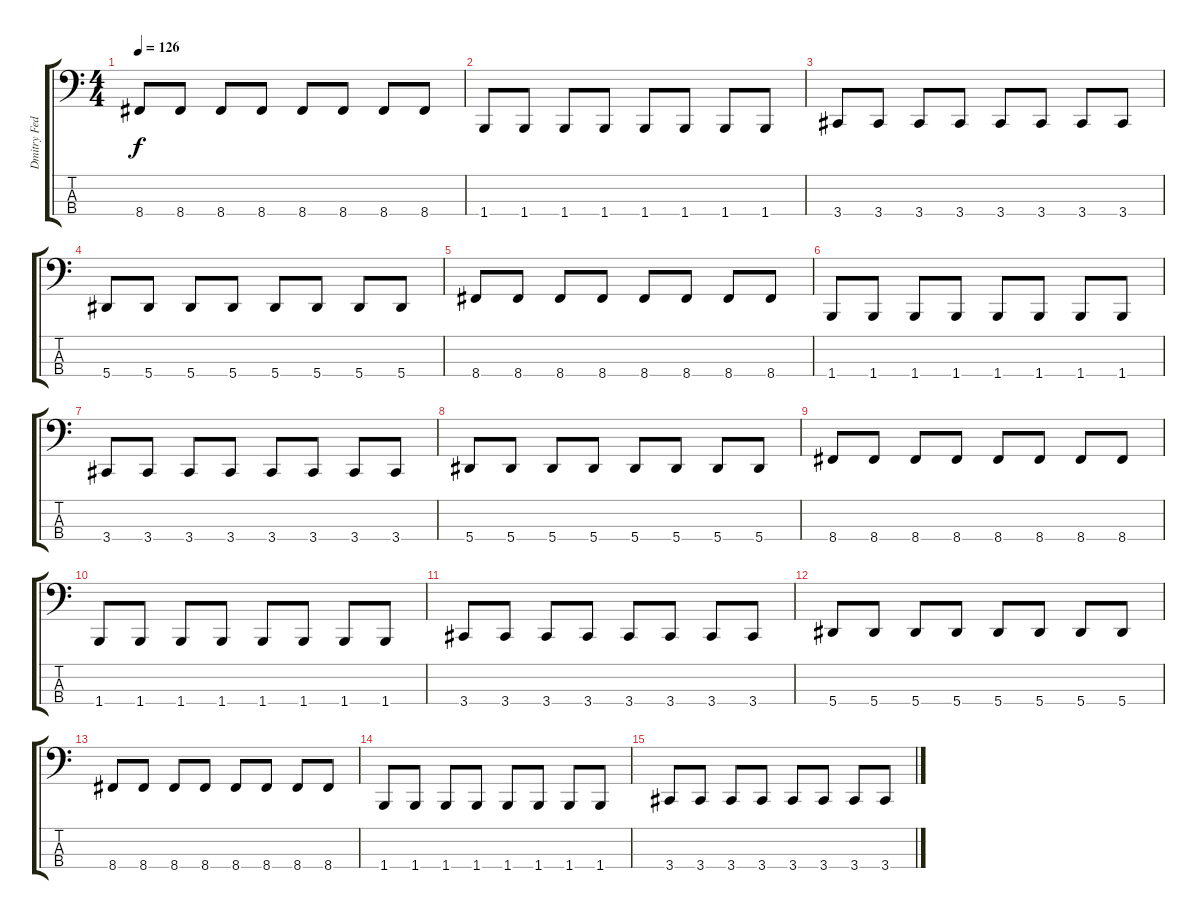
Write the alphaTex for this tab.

\track ("Dmitry Fedorchenko" "Dmitry Fed") {instrument electricbasspick}
\staff {score tabs}
\tuning (Db2 Ab1 Eb1 Bb0) {hide}
\ts (4 4)
\tempo 126
\clef f4
\ks c
8.4.8{dy f} 8.4.8 8.4.8 8.4.8 8.4.8 8.4.8 8.4.8 8.4.8 |
1.4.8 1.4.8 1.4.8 1.4.8 1.4.8 1.4.8 1.4.8 1.4.8 |
3.4.8 3.4.8 3.4.8 3.4.8 3.4.8 3.4.8 3.4.8 3.4.8 |
5.4.8 5.4.8 5.4.8 5.4.8 5.4.8 5.4.8 5.4.8 5.4.8 |
8.4.8 8.4.8 8.4.8 8.4.8 8.4.8 8.4.8 8.4.8 8.4.8 |
1.4.8 1.4.8 1.4.8 1.4.8 1.4.8 1.4.8 1.4.8 1.4.8 |
3.4.8 3.4.8 3.4.8 3.4.8 3.4.8 3.4.8 3.4.8 3.4.8 |
5.4.8 5.4.8 5.4.8 5.4.8 5.4.8 5.4.8 5.4.8 5.4.8 |
8.4.8 8.4.8 8.4.8 8.4.8 8.4.8 8.4.8 8.4.8 8.4.8 |
1.4.8 1.4.8 1.4.8 1.4.8 1.4.8 1.4.8 1.4.8 1.4.8 |
3.4.8 3.4.8 3.4.8 3.4.8 3.4.8 3.4.8 3.4.8 3.4.8 |
5.4.8 5.4.8 5.4.8 5.4.8 5.4.8 5.4.8 5.4.8 5.4.8 |
8.4.8 8.4.8 8.4.8 8.4.8 8.4.8 8.4.8 8.4.8 8.4.8 |
1.4.8 1.4.8 1.4.8 1.4.8 1.4.8 1.4.8 1.4.8 1.4.8 |
3.4.8 3.4.8 3.4.8 3.4.8 3.4.8 3.4.8 3.4.8 3.4.8
